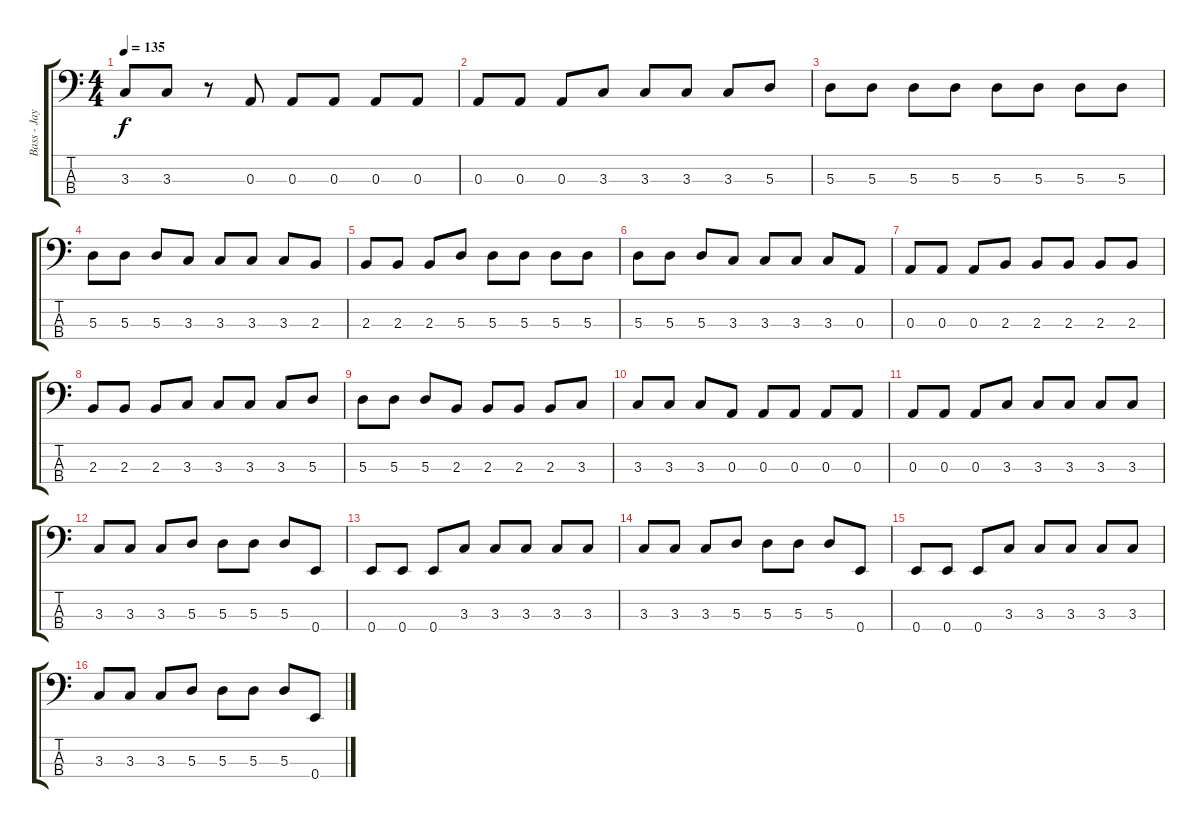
\track ("Bass - Jay Bentley" "Bass - Jay") {instrument electricbasspick}
\staff {score tabs}
\tuning (G2 D2 A1 E1) {hide}
\ts (4 4)
\tempo 135
\clef f4
\ks c
3.3.8{dy f} 3.3.8 r.8 0.3.8 0.3.8 0.3.8 0.3.8 0.3.8 |
0.3.8 0.3.8 0.3.8 3.3.8 3.3.8 3.3.8 3.3.8 5.3.8 |
5.3.8 5.3.8 5.3.8 5.3.8 5.3.8 5.3.8 5.3.8 5.3.8 |
5.3.8 5.3.8 5.3.8 3.3.8 3.3.8 3.3.8 3.3.8 2.3.8 |
2.3.8 2.3.8 2.3.8 5.3.8 5.3.8 5.3.8 5.3.8 5.3.8 |
5.3.8 5.3.8 5.3.8 3.3.8 3.3.8 3.3.8 3.3.8 0.3.8 |
0.3.8 0.3.8 0.3.8 2.3.8 2.3.8 2.3.8 2.3.8 2.3.8 |
2.3.8 2.3.8 2.3.8 3.3.8 3.3.8 3.3.8 3.3.8 5.3.8 |
5.3.8 5.3.8 5.3.8 2.3.8 2.3.8 2.3.8 2.3.8 3.3.8 |
3.3.8 3.3.8 3.3.8 0.3.8 0.3.8 0.3.8 0.3.8 0.3.8 |
0.3.8 0.3.8 0.3.8 3.3.8 3.3.8 3.3.8 3.3.8 3.3.8 |
3.3.8 3.3.8 3.3.8 5.3.8 5.3.8 5.3.8 5.3.8 0.4.8 |
0.4.8 0.4.8 0.4.8 3.3.8 3.3.8 3.3.8 3.3.8 3.3.8 |
3.3.8 3.3.8 3.3.8 5.3.8 5.3.8 5.3.8 5.3.8 0.4.8 |
0.4.8 0.4.8 0.4.8 3.3.8 3.3.8 3.3.8 3.3.8 3.3.8 |
3.3.8 3.3.8 3.3.8 5.3.8 5.3.8 5.3.8 5.3.8 0.4.8
